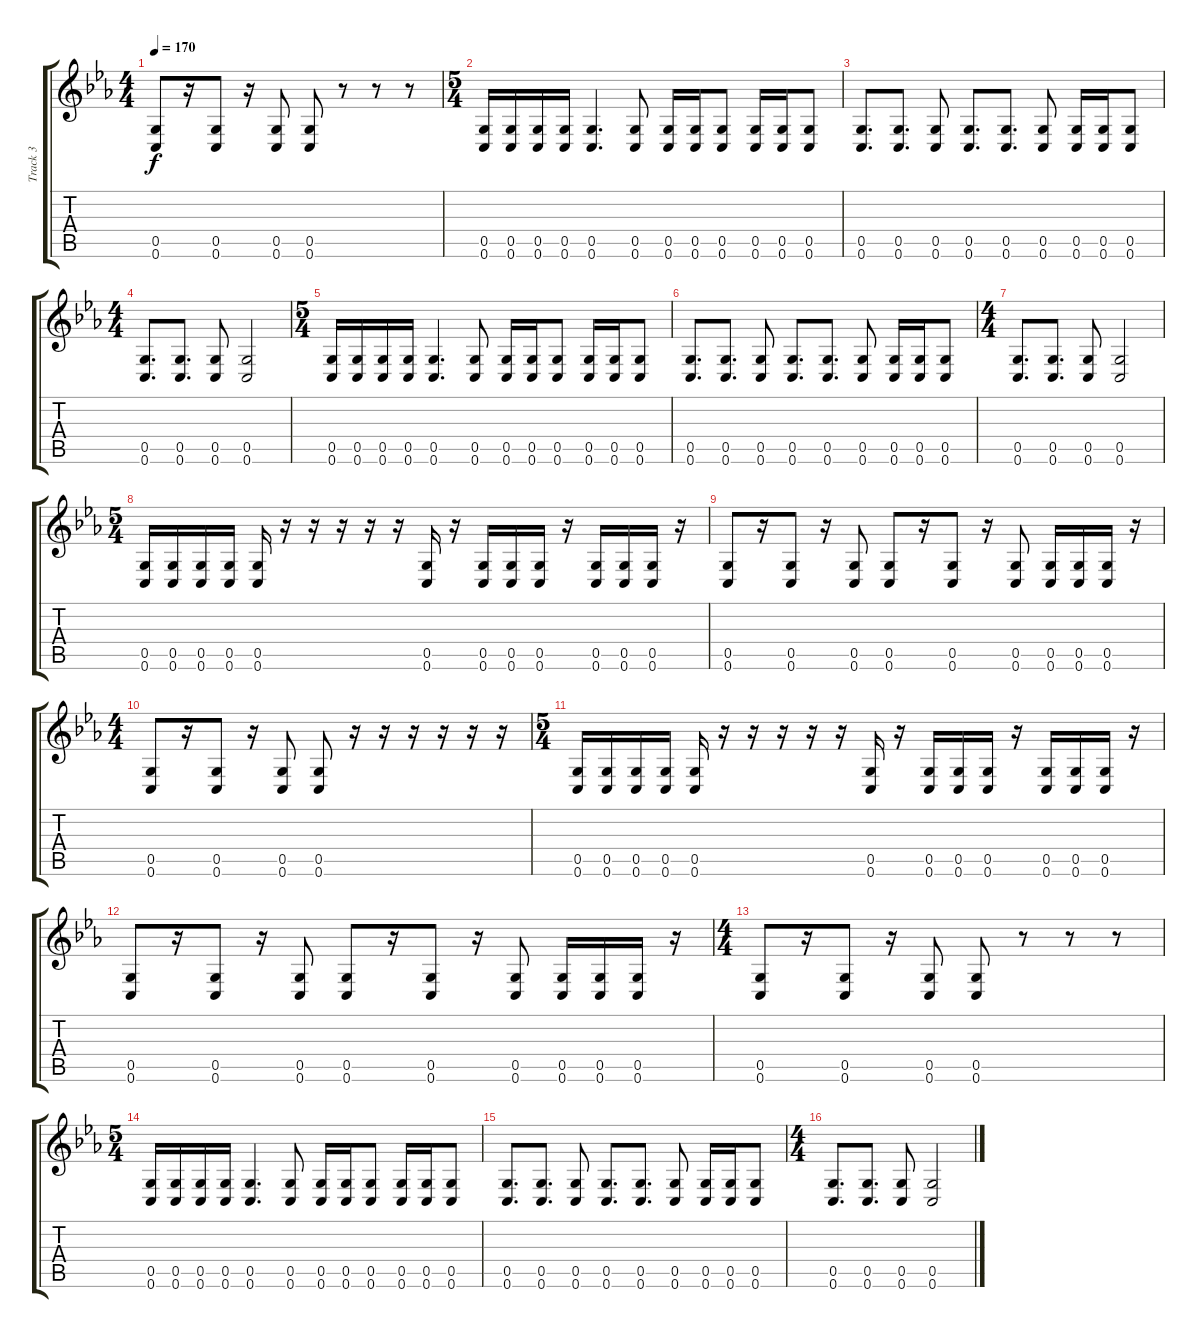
\track ("Track 3" "Track 3") {instrument distortionguitar}
\staff {score tabs}
\tuning (D4 A3 F3 C3 G2 C2) {hide}
\ts (4 4)
\tempo 170
\clef g2
\ks cminor
(0.5 0.6).8{dy f} r.16 (0.5 0.6).8 r.16 (0.5 0.6).8 (0.5 0.6).8 r.8 r.8 r.8 |
\ts (5 4)
(0.5 0.6).16 (0.5 0.6).16 (0.5 0.6).16 (0.5 0.6).16 (0.5 0.6).4{d} (0.5 0.6).8 (0.5 0.6).16 (0.5 0.6).16 (0.5 0.6).8 (0.5 0.6).16 (0.5 0.6).16 (0.5 0.6).8 |
(0.5 0.6).8{d} (0.5 0.6).8{d} (0.5 0.6).8 (0.5 0.6).8{d} (0.5 0.6).8{d} (0.5 0.6).8 (0.5 0.6).16 (0.5 0.6).16 (0.5 0.6).8 |
\ts (4 4)
(0.5 0.6).8{d} (0.5 0.6).8{d} (0.5 0.6).8 (0.5 0.6).2 |
\ts (5 4)
(0.5 0.6).16 (0.5 0.6).16 (0.5 0.6).16 (0.5 0.6).16 (0.5 0.6).4{d} (0.5 0.6).8 (0.5 0.6).16 (0.5 0.6).16 (0.5 0.6).8 (0.5 0.6).16 (0.5 0.6).16 (0.5 0.6).8 |
(0.5 0.6).8{d} (0.5 0.6).8{d} (0.5 0.6).8 (0.5 0.6).8{d} (0.5 0.6).8{d} (0.5 0.6).8 (0.5 0.6).16 (0.5 0.6).16 (0.5 0.6).8 |
\ts (4 4)
(0.5 0.6).8{d} (0.5 0.6).8{d} (0.5 0.6).8 (0.5 0.6).2 |
\ts (5 4)
(0.5 0.6).16 (0.5 0.6).16 (0.5 0.6).16 (0.5 0.6).16 (0.5 0.6).16 r.16 r.16 r.16 r.16 r.16 (0.5 0.6).16 r.16 (0.5 0.6).16 (0.5 0.6).16 (0.5 0.6).16 r.16 (0.5 0.6).16 (0.5 0.6).16 (0.5 0.6).16 r.16 |
(0.5 0.6).8 r.16 (0.5 0.6).8 r.16 (0.5 0.6).8 (0.5 0.6).8 r.16 (0.5 0.6).8 r.16 (0.5 0.6).8 (0.5 0.6).16 (0.5 0.6).16 (0.5 0.6).16 r.16 |
\ts (4 4)
(0.5 0.6).8 r.16 (0.5 0.6).8 r.16 (0.5 0.6).8 (0.5 0.6).8 r.16 r.16 r.16 r.16 r.16 r.16 |
\ts (5 4)
(0.5 0.6).16 (0.5 0.6).16 (0.5 0.6).16 (0.5 0.6).16 (0.5 0.6).16 r.16 r.16 r.16 r.16 r.16 (0.5 0.6).16 r.16 (0.5 0.6).16 (0.5 0.6).16 (0.5 0.6).16 r.16 (0.5 0.6).16 (0.5 0.6).16 (0.5 0.6).16 r.16 |
(0.5 0.6).8 r.16 (0.5 0.6).8 r.16 (0.5 0.6).8 (0.5 0.6).8 r.16 (0.5 0.6).8 r.16 (0.5 0.6).8 (0.5 0.6).16 (0.5 0.6).16 (0.5 0.6).16 r.16 |
\ts (4 4)
(0.5 0.6).8 r.16 (0.5 0.6).8 r.16 (0.5 0.6).8 (0.5 0.6).8 r.8 r.8 r.8 |
\ts (5 4)
(0.5 0.6).16 (0.5 0.6).16 (0.5 0.6).16 (0.5 0.6).16 (0.5 0.6).4{d} (0.5 0.6).8 (0.5 0.6).16 (0.5 0.6).16 (0.5 0.6).8 (0.5 0.6).16 (0.5 0.6).16 (0.5 0.6).8 |
(0.5 0.6).8{d} (0.5 0.6).8{d} (0.5 0.6).8 (0.5 0.6).8{d} (0.5 0.6).8{d} (0.5 0.6).8 (0.5 0.6).16 (0.5 0.6).16 (0.5 0.6).8 |
\ts (4 4)
(0.5 0.6).8{d} (0.5 0.6).8{d} (0.5 0.6).8 (0.5 0.6).2
